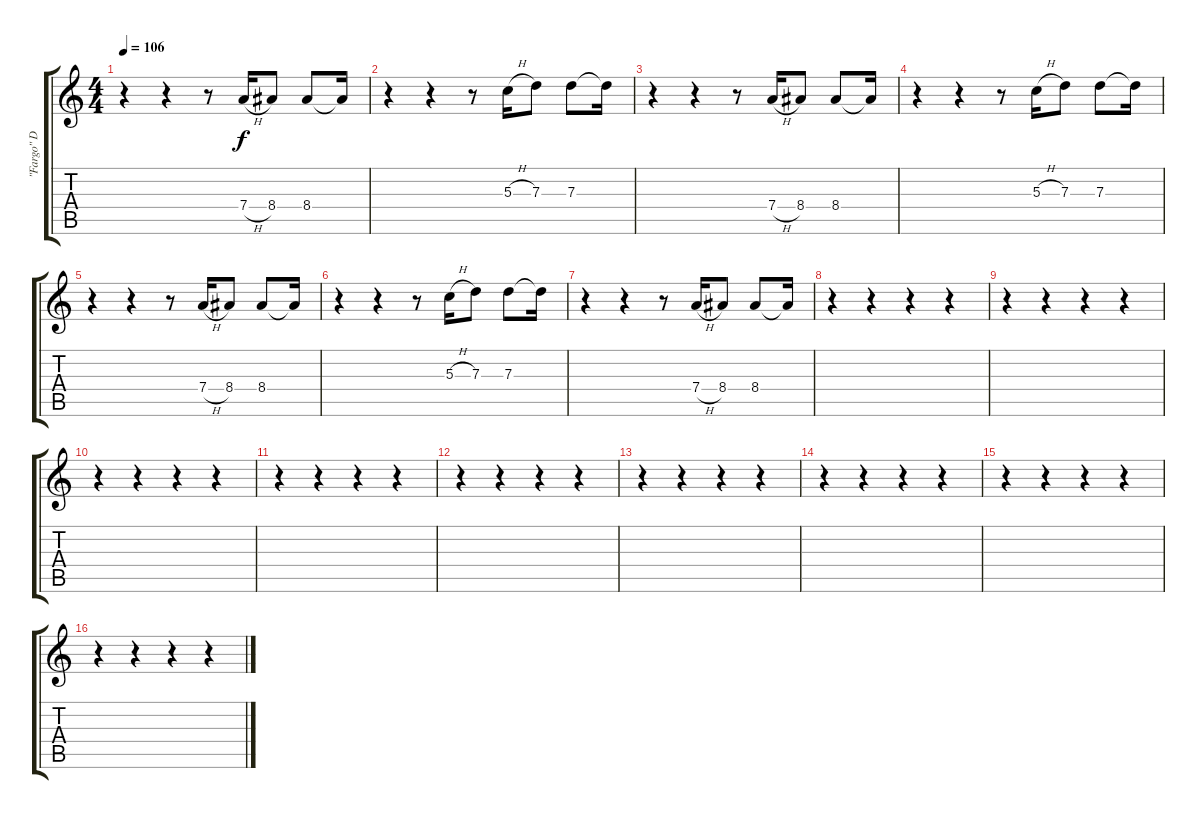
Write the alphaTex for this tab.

\track (" \"Fargo\" D´Aviero" " \"Fargo\" D") {instrument electricguitarjazz}
\staff {score tabs}
\tuning (E4 B3 G3 D3 A2 E2) {hide}
\ts (4 4)
\tempo 106
\clef g2
\ks c
r.4{dy pp volume 6 instrument electricguitarjazz} r.4 r.8 7.4{h}.16{dy f} 8.4.8 8.4.8 8.4{t}.16 |
r.4 r.4 r.8 5.3{h}.16 7.3.8 7.3.8 7.3{t}.16 |
r.4 r.4 r.8 7.4{h}.16 8.4.8 8.4.8 8.4{t}.16 |
r.4 r.4 r.8 5.3{h}.16 7.3.8 7.3.8 7.3{t}.16 |
r.4 r.4 r.8 7.4{h}.16 8.4.8 8.4.8 8.4{t}.16 |
r.4 r.4 r.8 5.3{h}.16 7.3.8 7.3.8 7.3{t}.16 |
r.4 r.4 r.8 7.4{h}.16 8.4.8 8.4.8 8.4{t}.16 |
r.4 r.4 r.4 r.4 |
r.4 r.4 r.4 r.4 |
r.4 r.4 r.4 r.4 |
r.4 r.4 r.4 r.4 |
r.4 r.4 r.4 r.4 |
r.4 r.4 r.4 r.4 |
r.4 r.4 r.4 r.4 |
r.4 r.4 r.4 r.4 |
r.4 r.4 r.4 r.4
